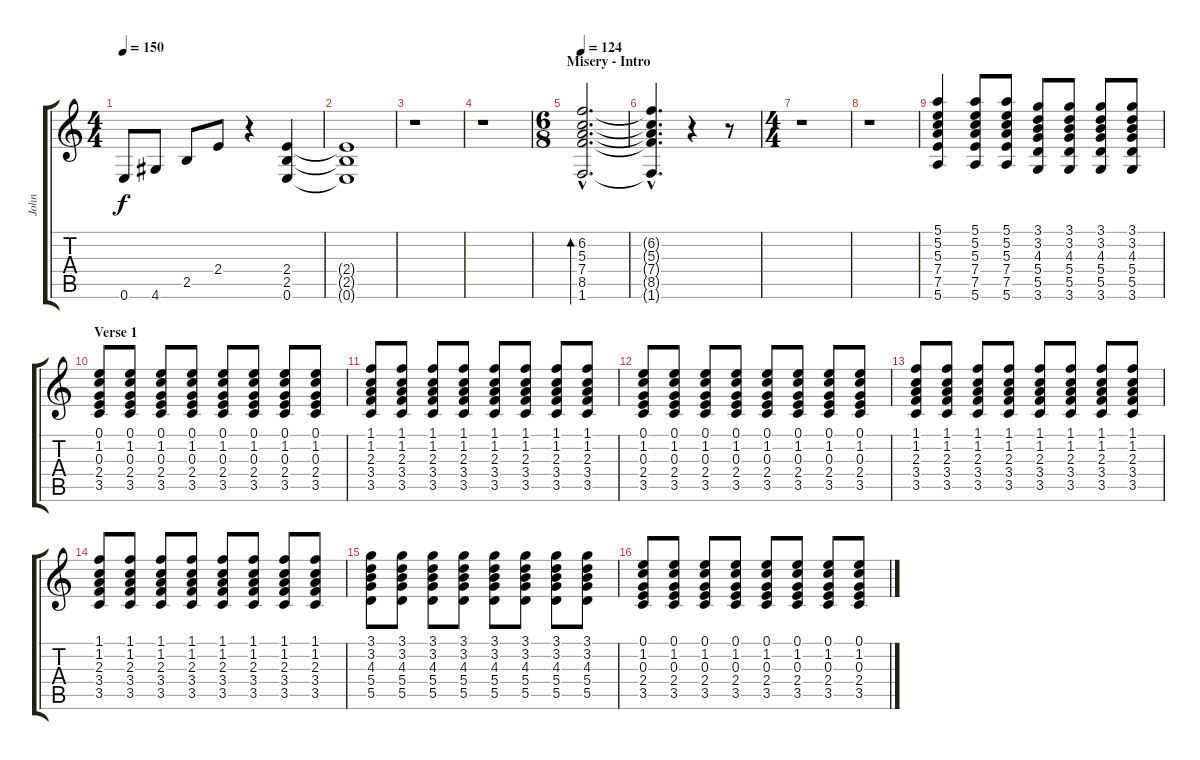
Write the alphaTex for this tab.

\track ("John" "John") {instrument electricguitarmuted}
\staff {score tabs}
\tuning (E4 B3 G3 D3 A2 E2) {hide}
\ts (4 4)
\tempo 150
\clef g2
\ks c
0.6.8{dy f} 4.6.8 2.5.8 2.4.8 r.4 (2.4 2.5 0.6).4 |
(2.4{t} 2.5{t} 0.6{t}).1 |
r.1 |
r.1 |
\ts (6 8)
\section ("" "Misery - Intro")
\tempo 124
(6.2{hac} 5.3{hac} 7.4{hac} 8.5{hac} 1.6{hac}).2{d bd 480 volume 12 instrument electricgrandpiano} |
(6.2{hac t} 5.3{hac t} 7.4{hac t} 8.5{hac t} 1.6{hac t}).4{d} r.4 r.8 |
\ts (4 4)
r.1 |
r.1 |
(5.1 5.2 5.3 7.4 7.5 5.6).4{volume 12 instrument acousticguitarsteel} (5.1 5.2 5.3 7.4 7.5 5.6).8 (5.1 5.2 5.3 7.4 7.5 5.6).8 (3.1 3.2 4.3 5.4 5.5 3.6).8 (3.1 3.2 4.3 5.4 5.5 3.6).8 (3.1 3.2 4.3 5.4 5.5 3.6).8 (3.1 3.2 4.3 5.4 5.5 3.6).8 |
\section ("" "Verse 1")
(0.1 1.2 0.3 2.4 3.5).8 (0.1 1.2 0.3 2.4 3.5).8 (0.1 1.2 0.3 2.4 3.5).8 (0.1 1.2 0.3 2.4 3.5).8 (0.1 1.2 0.3 2.4 3.5).8 (0.1 1.2 0.3 2.4 3.5).8 (0.1 1.2 0.3 2.4 3.5).8 (0.1 1.2 0.3 2.4 3.5).8 |
(1.1 1.2 2.3 3.4 3.5).8 (1.1 1.2 2.3 3.4 3.5).8 (1.1 1.2 2.3 3.4 3.5).8 (1.1 1.2 2.3 3.4 3.5).8 (1.1 1.2 2.3 3.4 3.5).8 (1.1 1.2 2.3 3.4 3.5).8 (1.1 1.2 2.3 3.4 3.5).8 (1.1 1.2 2.3 3.4 3.5).8 |
(0.1 1.2 0.3 2.4 3.5).8 (0.1 1.2 0.3 2.4 3.5).8 (0.1 1.2 0.3 2.4 3.5).8 (0.1 1.2 0.3 2.4 3.5).8 (0.1 1.2 0.3 2.4 3.5).8 (0.1 1.2 0.3 2.4 3.5).8 (0.1 1.2 0.3 2.4 3.5).8 (0.1 1.2 0.3 2.4 3.5).8 |
(1.1 1.2 2.3 3.4 3.5).8 (1.1 1.2 2.3 3.4 3.5).8 (1.1 1.2 2.3 3.4 3.5).8 (1.1 1.2 2.3 3.4 3.5).8 (1.1 1.2 2.3 3.4 3.5).8 (1.1 1.2 2.3 3.4 3.5).8 (1.1 1.2 2.3 3.4 3.5).8 (1.1 1.2 2.3 3.4 3.5).8 |
(1.1 1.2 2.3 3.4 3.5).8 (1.1 1.2 2.3 3.4 3.5).8 (1.1 1.2 2.3 3.4 3.5).8 (1.1 1.2 2.3 3.4 3.5).8 (1.1 1.2 2.3 3.4 3.5).8 (1.1 1.2 2.3 3.4 3.5).8 (1.1 1.2 2.3 3.4 3.5).8 (1.1 1.2 2.3 3.4 3.5).8 |
(3.1 3.2 4.3 5.4 5.5).8 (3.1 3.2 4.3 5.4 5.5).8 (3.1 3.2 4.3 5.4 5.5).8 (3.1 3.2 4.3 5.4 5.5).8 (3.1 3.2 4.3 5.4 5.5).8 (3.1 3.2 4.3 5.4 5.5).8 (3.1 3.2 4.3 5.4 5.5).8 (3.1 3.2 4.3 5.4 5.5).8 |
(0.1 1.2 0.3 2.4 3.5).8 (0.1 1.2 0.3 2.4 3.5).8 (0.1 1.2 0.3 2.4 3.5).8 (0.1 1.2 0.3 2.4 3.5).8 (0.1 1.2 0.3 2.4 3.5).8 (0.1 1.2 0.3 2.4 3.5).8 (0.1 1.2 0.3 2.4 3.5).8 (0.1 1.2 0.3 2.4 3.5).8
